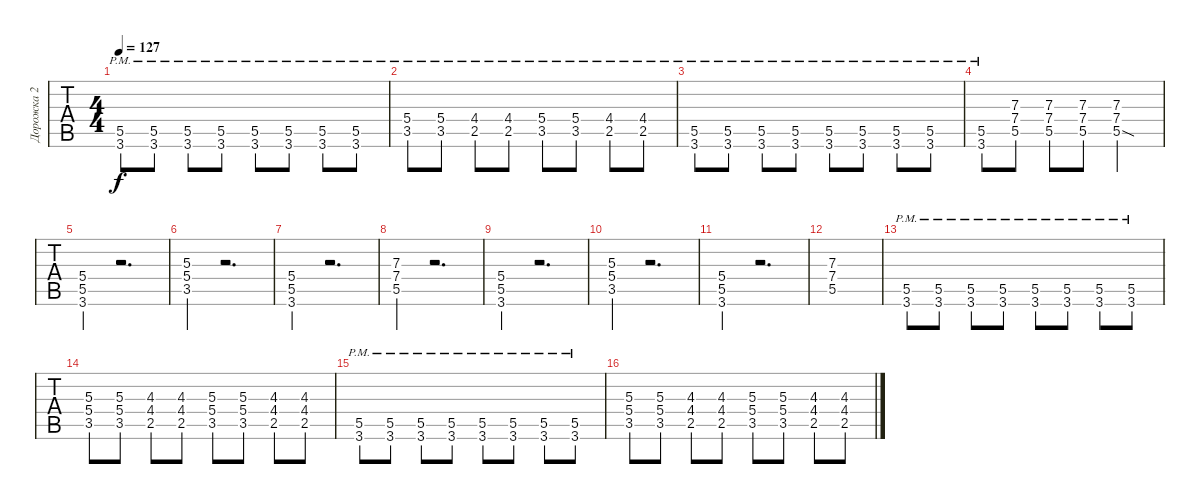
\track ("Дорожка 2" "Дорожка 2") {instrument distortionguitar}
\staff {tabs}
\tuning (E4 B3 G3 D3 A2 E2) {hide}
\ts (4 4)
\tempo 127
\clef g2
\ks c
(5.5{pm} 3.6{pm}).8{dy f} (5.5{pm} 3.6{pm}).8 (5.5{pm} 3.6{pm}).8 (5.5{pm} 3.6{pm}).8 (5.5{pm} 3.6{pm}).8 (5.5{pm} 3.6{pm}).8 (5.5{pm} 3.6{pm}).8 (5.5{pm} 3.6{pm}).8 |
(5.4{pm} 3.5{pm}).8 (5.4{pm} 3.5{pm}).8 (4.4{pm} 2.5{pm}).8 (4.4{pm} 2.5{pm}).8 (5.4{pm} 3.5{pm}).8 (5.4{pm} 3.5{pm}).8 (4.4{pm} 2.5{pm}).8 (4.4{pm} 2.5{pm}).8 |
(5.5{pm} 3.6{pm}).8 (5.5{pm} 3.6{pm}).8 (5.5{pm} 3.6{pm}).8 (5.5{pm} 3.6{pm}).8 (5.5{pm} 3.6{pm}).8 (5.5{pm} 3.6{pm}).8 (5.5{pm} 3.6{pm}).8 (5.5{pm} 3.6{pm}).8 |
(5.5{pm} 3.6{pm}).8 (7.3 7.4 5.5).8 (7.3 7.4 5.5).8 (7.3 7.4 5.5).8 (7.3 7.4 5.5{sod}).2 |
(5.4{st} 5.5{st} 3.6{st}).4 r.2{d} |
(5.3{st} 5.4{st} 3.5{st}).4 r.2{d} |
(5.4{st} 5.5{st} 3.6{st}).4 r.2{d} |
(7.3{st} 7.4{st} 5.5{st}).4 r.2{d} |
(5.4{st} 5.5{st} 3.6{st}).4 r.2{d} |
(5.3{st} 5.4{st} 3.5{st}).4 r.2{d} |
(5.4{st} 5.5{st} 3.6{st}).4 r.2{d} |
(7.3 7.4 5.5).1 |
(5.5{pm} 3.6{pm}).8 (5.5{pm} 3.6{pm}).8 (5.5{pm} 3.6{pm}).8 (5.5{pm} 3.6{pm}).8 (5.5{pm} 3.6{pm}).8 (5.5{pm} 3.6{pm}).8 (5.5{pm} 3.6{pm}).8 (5.5{pm} 3.6{pm}).8 |
(5.3 5.4 3.5).8 (5.3 5.4 3.5).8 (4.3 4.4 2.5).8 (4.3 4.4 2.5).8 (5.3 5.4 3.5).8 (5.3 5.4 3.5).8 (4.3 4.4 2.5).8 (4.3 4.4 2.5).8 |
(5.5{pm} 3.6{pm}).8 (5.5{pm} 3.6{pm}).8 (5.5{pm} 3.6{pm}).8 (5.5{pm} 3.6{pm}).8 (5.5{pm} 3.6{pm}).8 (5.5{pm} 3.6{pm}).8 (5.5{pm} 3.6{pm}).8 (5.5{pm} 3.6{pm}).8 |
(5.3 5.4 3.5).8 (5.3 5.4 3.5).8 (4.3 4.4 2.5).8 (4.3 4.4 2.5).8 (5.3 5.4 3.5).8 (5.3 5.4 3.5).8 (4.3 4.4 2.5).8 (4.3 4.4 2.5).8
